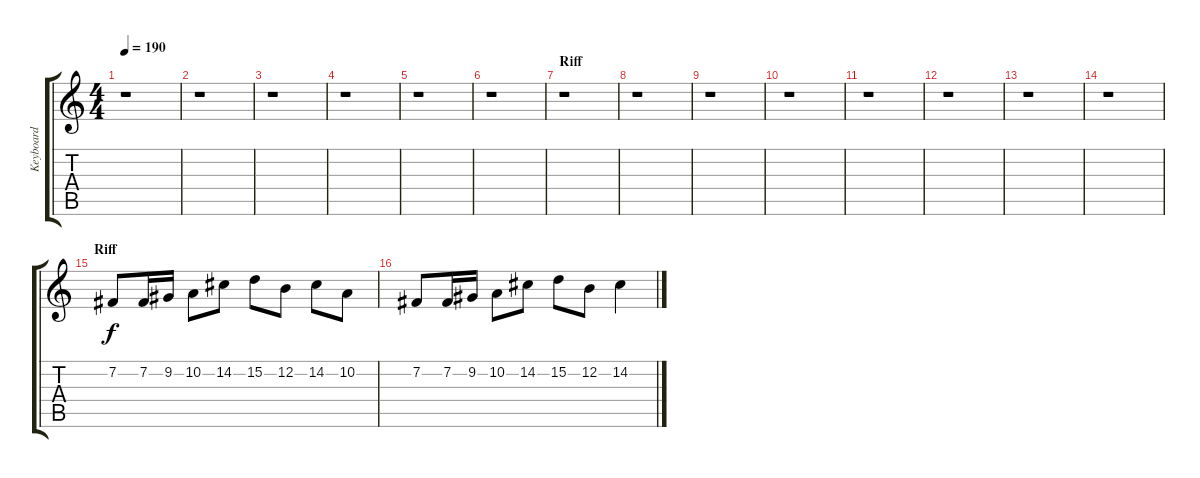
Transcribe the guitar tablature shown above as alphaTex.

\track ("Keyboard" "Keyboard") {instrument harpsichord}
\staff {score tabs}
\tuning (E4 B3 G3 D3 A2 E2) {hide}
\ts (4 4)
\tempo 190
\clef g2
\ks c
r.1{dy f} |
r.1 |
r.1 |
r.1 |
r.1 |
r.1 |
\section ("" "Riff")
r.1 |
r.1 |
r.1 |
r.1 |
r.1 |
r.1 |
r.1 |
r.1 |
\section ("" "Riff")
7.2.8 7.2.16 9.2.16 10.2.8 14.2.8 15.2.8 12.2.8 14.2.8 10.2.8 |
7.2.8 7.2.16 9.2.16 10.2.8 14.2.8 15.2.8 12.2.8 14.2.4
